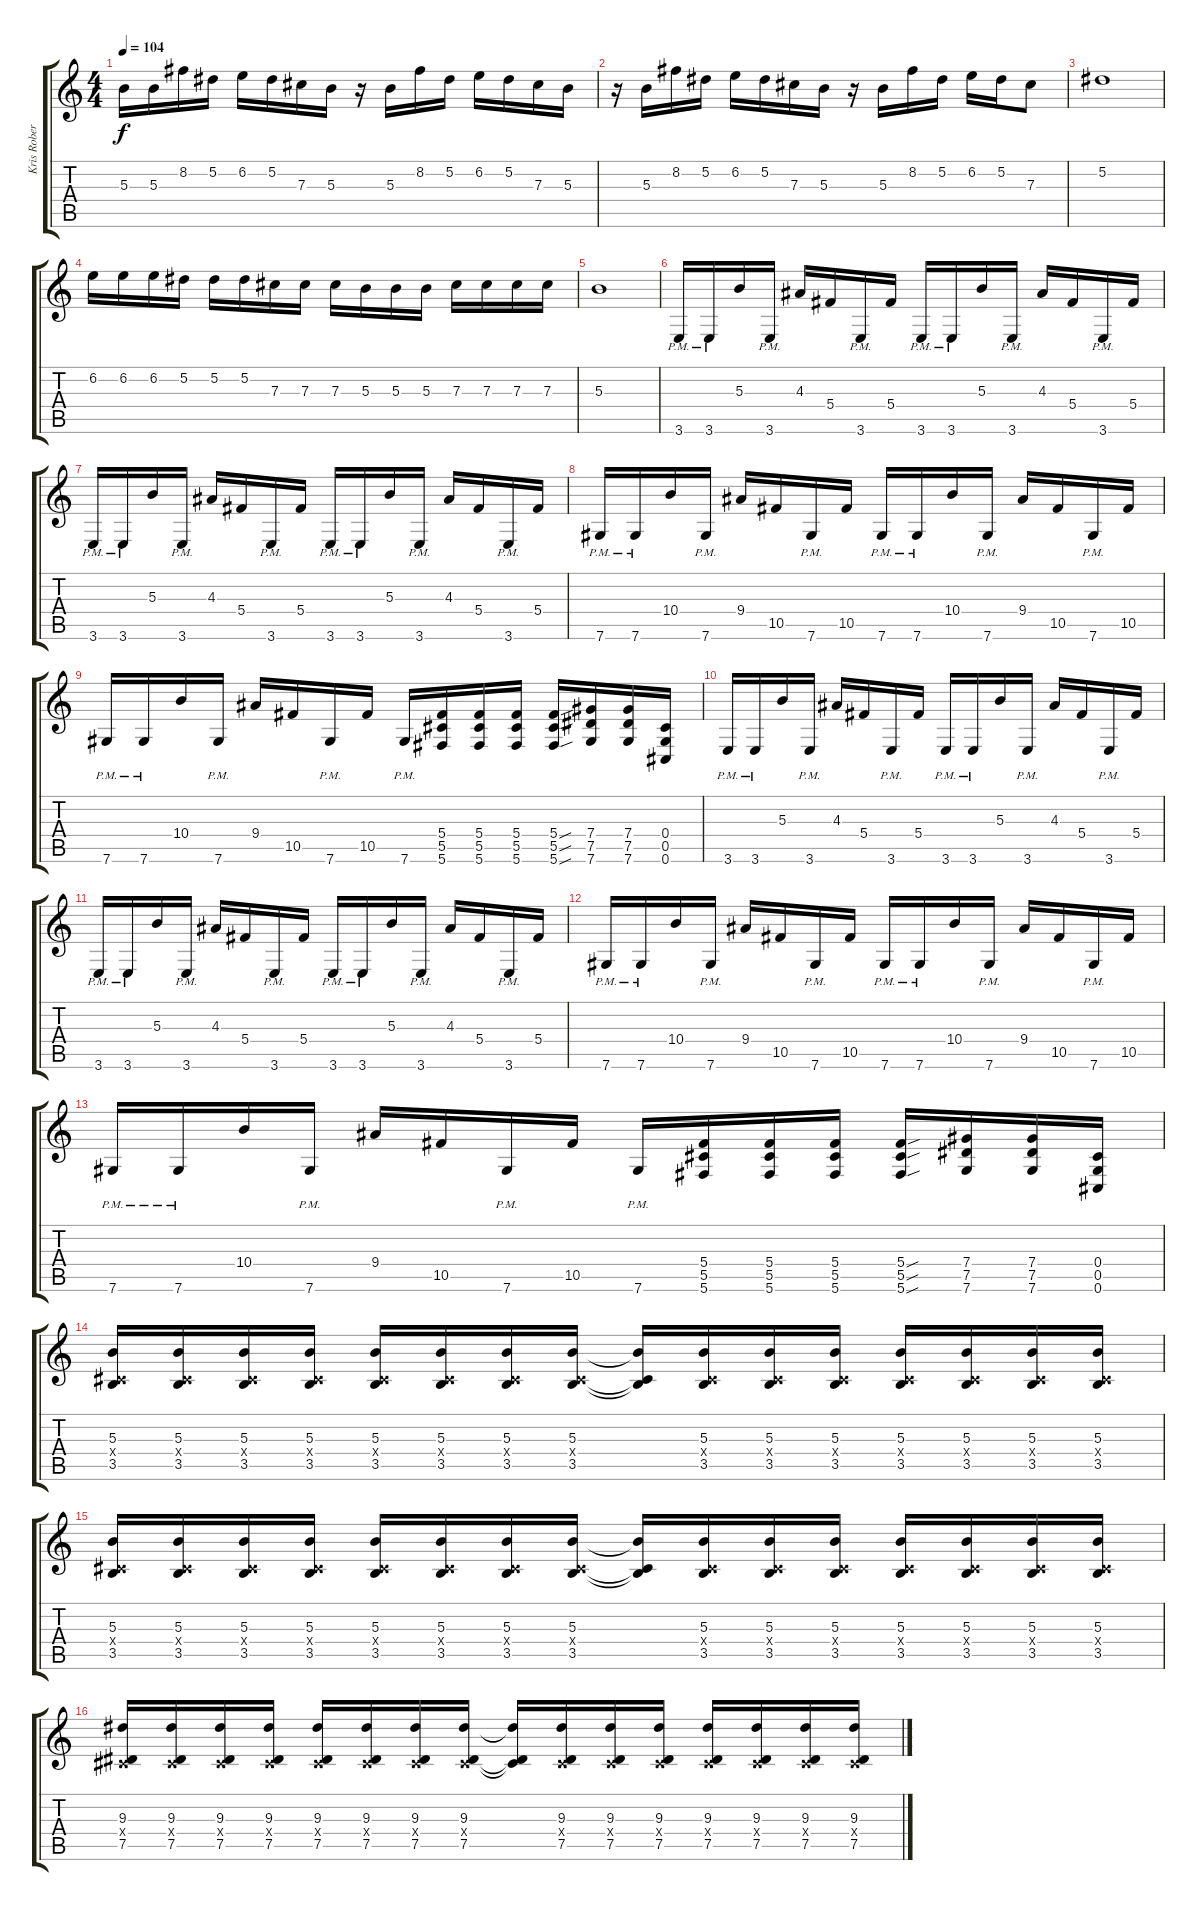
\track ("Kris Roberts " "Kris Rober") {instrument overdrivenguitar}
\staff {score tabs}
\tuning (Eb4 Bb3 Gb3 Db3 Ab2 Db2) {hide}
\ts (4 4)
\tempo 104
\clef g2
\ks c
5.3.16{dy f} 5.3.16 8.2.16 5.2.16 6.2.16 5.2.16 7.3.16 5.3.16 r.16 5.3.16 8.2.16 5.2.16 6.2.16 5.2.16 7.3.16 5.3.16 |
r.16 5.3.16 8.2.16 5.2.16 6.2.16 5.2.16 7.3.16 5.3.16 r.16 5.3.16 8.2.16 5.2.16 6.2.16 5.2.16 7.3.8 |
5.2.1 |
6.2.16 6.2.16 6.2.16 5.2.16 5.2.16 5.2.16 7.3.16 7.3.16 7.3.16 5.3.16 5.3.16 5.3.16 7.3.16 7.3.16 7.3.16 7.3.16 |
5.3.1 |
3.6{pm}.16 3.6{pm}.16 5.3.16 3.6{pm}.16 4.3.16 5.4.16 3.6{pm}.16 5.4.16 3.6{pm}.16 3.6{pm}.16 5.3.16 3.6{pm}.16 4.3.16 5.4.16 3.6{pm}.16 5.4.16 |
3.6{pm}.16 3.6{pm}.16 5.3.16 3.6{pm}.16 4.3.16 5.4.16 3.6{pm}.16 5.4.16 3.6{pm}.16 3.6{pm}.16 5.3.16 3.6{pm}.16 4.3.16 5.4.16 3.6{pm}.16 5.4.16 |
7.6{pm}.16 7.6{pm}.16 10.4.16 7.6{pm}.16 9.4.16 10.5.16 7.6{pm}.16 10.5.16 7.6{pm}.16 7.6{pm}.16 10.4.16 7.6{pm}.16 9.4.16 10.5.16 7.6{pm}.16 10.5.16 |
7.6{pm}.16 7.6{pm}.16 10.4.16 7.6{pm}.16 9.4.16 10.5.16 7.6{pm}.16 10.5.16 7.6{pm}.16 (5.4 5.5 5.6).16 (5.4 5.5 5.6).16 (5.4 5.5 5.6).16 (5.4{sou} 5.5{sou} 5.6{sou}).16 (7.4 7.5 7.6).16 (7.4 7.5 7.6).16 (0.4 0.5 0.6).16 |
3.6{pm}.16 3.6{pm}.16 5.3.16 3.6{pm}.16 4.3.16 5.4.16 3.6{pm}.16 5.4.16 3.6{pm}.16 3.6{pm}.16 5.3.16 3.6{pm}.16 4.3.16 5.4.16 3.6{pm}.16 5.4.16 |
3.6{pm}.16 3.6{pm}.16 5.3.16 3.6{pm}.16 4.3.16 5.4.16 3.6{pm}.16 5.4.16 3.6{pm}.16 3.6{pm}.16 5.3.16 3.6{pm}.16 4.3.16 5.4.16 3.6{pm}.16 5.4.16 |
7.6{pm}.16 7.6{pm}.16 10.4.16 7.6{pm}.16 9.4.16 10.5.16 7.6{pm}.16 10.5.16 7.6{pm}.16 7.6{pm}.16 10.4.16 7.6{pm}.16 9.4.16 10.5.16 7.6{pm}.16 10.5.16 |
7.6{pm}.16 7.6{pm}.16 10.4.16 7.6{pm}.16 9.4.16 10.5.16 7.6{pm}.16 10.5.16 7.6{pm}.16 (5.4 5.5 5.6).16 (5.4 5.5 5.6).16 (5.4 5.5 5.6).16 (5.4{sou} 5.5{sou} 5.6{sou}).16 (7.4 7.5 7.6).16 (7.4 7.5 7.6).16 (0.4 0.5 0.6).16 |
(5.3 0.4{x} 3.5).16 (5.3 0.4{x} 3.5).16 (5.3 0.4{x} 3.5).16 (5.3 0.4{x} 3.5).16 (5.3 0.4{x} 3.5).16 (5.3 0.4{x} 3.5).16 (5.3 0.4{x} 3.5).16 (5.3 0.4{x} 3.5).16 (5.3{t} 0.4{t} 3.5{t}).16 (5.3 0.4{x} 3.5).16 (5.3 0.4{x} 3.5).16 (5.3 0.4{x} 3.5).16 (5.3 0.4{x} 3.5).16 (5.3 0.4{x} 3.5).16 (5.3 0.4{x} 3.5).16 (5.3 0.4{x} 3.5).16 |
(5.3 0.4{x} 3.5).16 (5.3 0.4{x} 3.5).16 (5.3 0.4{x} 3.5).16 (5.3 0.4{x} 3.5).16 (5.3 0.4{x} 3.5).16 (5.3 0.4{x} 3.5).16 (5.3 0.4{x} 3.5).16 (5.3 0.4{x} 3.5).16 (5.3{t} 0.4{t} 3.5{t}).16 (5.3 0.4{x} 3.5).16 (5.3 0.4{x} 3.5).16 (5.3 0.4{x} 3.5).16 (5.3 0.4{x} 3.5).16 (5.3 0.4{x} 3.5).16 (5.3 0.4{x} 3.5).16 (5.3 0.4{x} 3.5).16 |
(9.3 0.4{x} 7.5).16 (9.3 0.4{x} 7.5).16 (9.3 0.4{x} 7.5).16 (9.3 0.4{x} 7.5).16 (9.3 0.4{x} 7.5).16 (9.3 0.4{x} 7.5).16 (9.3 0.4{x} 7.5).16 (9.3 0.4{x} 7.5).16 (9.3{t} 0.4{t} 7.5{t}).16 (9.3 0.4{x} 7.5).16 (9.3 0.4{x} 7.5).16 (9.3 0.4{x} 7.5).16 (9.3 0.4{x} 7.5).16 (9.3 0.4{x} 7.5).16 (9.3 0.4{x} 7.5).16 (9.3 0.4{x} 7.5).16
